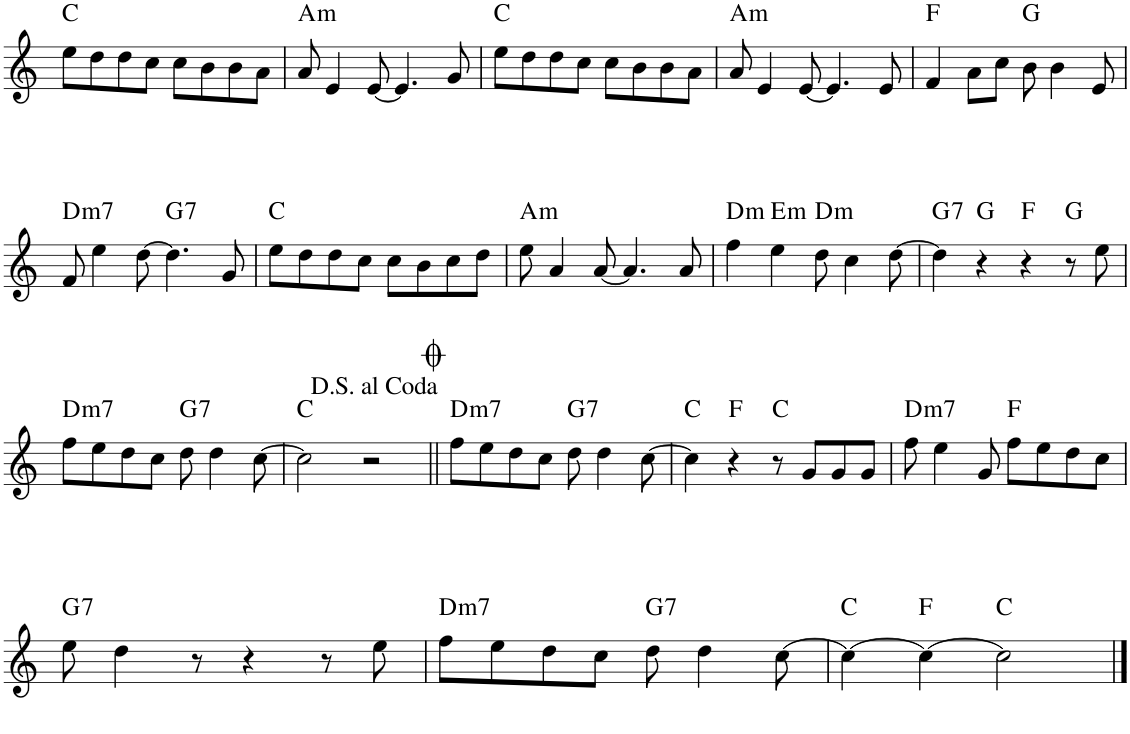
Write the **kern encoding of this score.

**kern	**harte
*part1	*part1
*staff1	*
*I"Piano	*
*I'Pno.	*
!!LO:PB:g=z
*clefG2	*
*k[]	*
*M4/4	*
=39	=39
8ee\L	C:maj
8dd\	.
8dd\	.
8cc\J	.
8cc\L	.
8b\	.
8b\	.
8a\J	.
=40	=40
!	!LO:H:kt=m
8a/	A:min
4e/	.
[8e/	.
4.e/]	.
8g/	.
=41	=41
8ee\L	C:maj
8dd\	.
8dd\	.
8cc\J	.
8cc\L	.
8b\	.
8b\	.
8a\J	.
=42	=42
!	!LO:H:kt=m
8a/	A:min
4e/	.
[8e/	.
4.e/]	.
8e/	.
=43	=43
4f/	F:maj
8a\L	.
8cc\J	.
8b\	G:maj
4b\	.
8e/	.
!!LO:LB:g=z
=44	=44
!	!LO:H:kt=m7
8f/	D:min7
4ee\	.
[8dd\	.
!	!LO:H:kt=7
4.dd\]	G:7
8g/	.
=45	=45
8ee\L	C:maj
8dd\	.
8dd\	.
8cc\J	.
8cc\L	.
8b\	.
8cc\	.
8dd\J	.
=46	=46
!	!LO:H:kt=m
8ee\	A:min
4a/	.
[8a/	.
4.a/]	.
8a/	.
=47	=47
!	!LO:H:kt=m
4ff\	D:min
!	!LO:H:kt=m
4ee\	E:min
!	!LO:H:kt=m
8dd\	D:min
4cc\	.
[8dd\	.
=48	=48
!	!LO:H:kt=7
4dd\]	G:7
4r	G:maj
4r	F:maj
8r	G:maj
8ee\	.
!!LO:LB:g=z
=49	=49
!	!LO:H:kt=m7
8ff\L	D:min7
8ee\	.
8dd\	.
8cc\J	.
!	!LO:H:kt=7
8dd\	G:7
4dd\	.
[8cc\	.
=50	=50
2cc\]	C:maj
2r	.
=51||	=51||
!	!LO:H:kt=m7
8ff\L	D:min7
8ee\	.
8dd\	.
8cc\J	.
!	!LO:H:kt=7
8dd\	G:7
4dd\	.
[8cc\	.
=52	=52
4cc\]	C:maj
4r	F:maj
8r	C:maj
8g/L	.
8g/	.
8g/J	.
=53	=53
!	!LO:H:kt=m7
8ff\	D:min7
4ee\	.
8g/	.
8ff\L	F:maj
8ee\	.
8dd\	.
8cc\J	.
!!LO:LB:g=z
=54	=54
!	!LO:H:kt=7
8ee\	G:7
4dd\	.
8r	.
4r	.
8r	.
8ee\	.
=55	=55
!	!LO:H:kt=m7
8ff\L	D:min7
8ee\	.
8dd\	.
8cc\J	.
!	!LO:H:kt=7
8dd\	G:7
4dd\	.
[8cc\	.
=56	=56
4cc\_	C:maj
4cc\_	F:maj
2cc\]	C:maj
==	==
*-	*-
